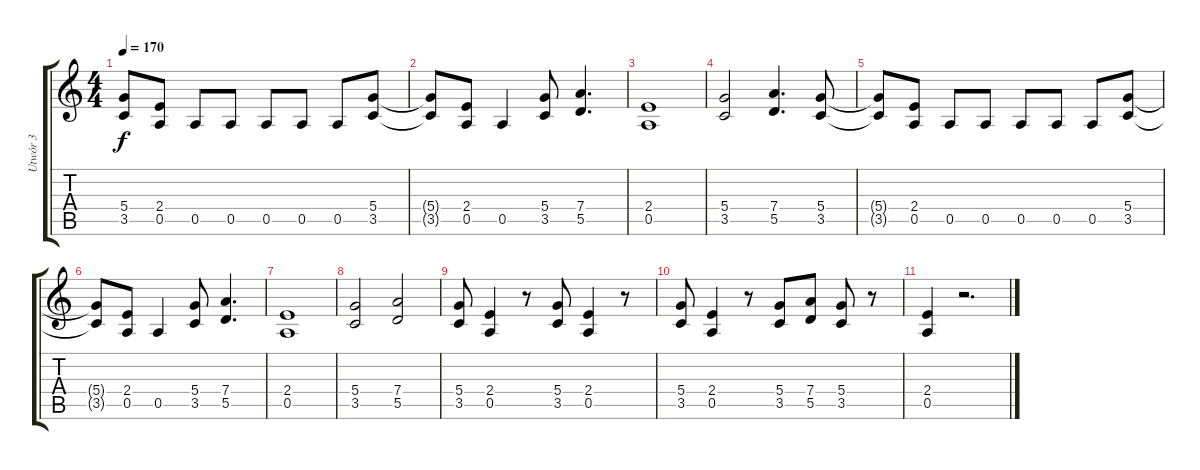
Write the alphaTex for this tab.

\track ("Utwór 3" "Utwór 3") {instrument overdrivenguitar}
\staff {score tabs}
\tuning (E4 B3 G3 D3 A2 E2) {hide}
\ts (4 4)
\tempo 170
\clef g2
\ks c
(5.4{t} 3.5{t}).8{dy f} (2.4 0.5).8 0.5.8 0.5.8 0.5.8 0.5.8 0.5.8 (5.4 3.5).8 |
(5.4{t} 3.5{t}).8 (2.4 0.5).8 0.5.4 (5.4 3.5).8 (7.4 5.5).4{d} |
(2.4 0.5).1 |
(5.4 3.5).2 (7.4 5.5).4{d} (5.4 3.5).8 |
(5.4{t} 3.5{t}).8 (2.4 0.5).8 0.5.8 0.5.8 0.5.8 0.5.8 0.5.8 (5.4 3.5).8 |
(5.4{t} 3.5{t}).8 (2.4 0.5).8 0.5.4 (5.4 3.5).8 (7.4 5.5).4{d} |
(2.4 0.5).1 |
(5.4 3.5).2 (7.4 5.5).2 |
(5.4 3.5).8 (2.4 0.5).4 r.8 (5.4 3.5).8 (2.4 0.5).4 r.8 |
(5.4 3.5).8 (2.4 0.5).4 r.8 (5.4 3.5).8 (7.4 5.5).8 (5.4 3.5).8 r.8 |
(2.4 0.5).4 r.2{d}
